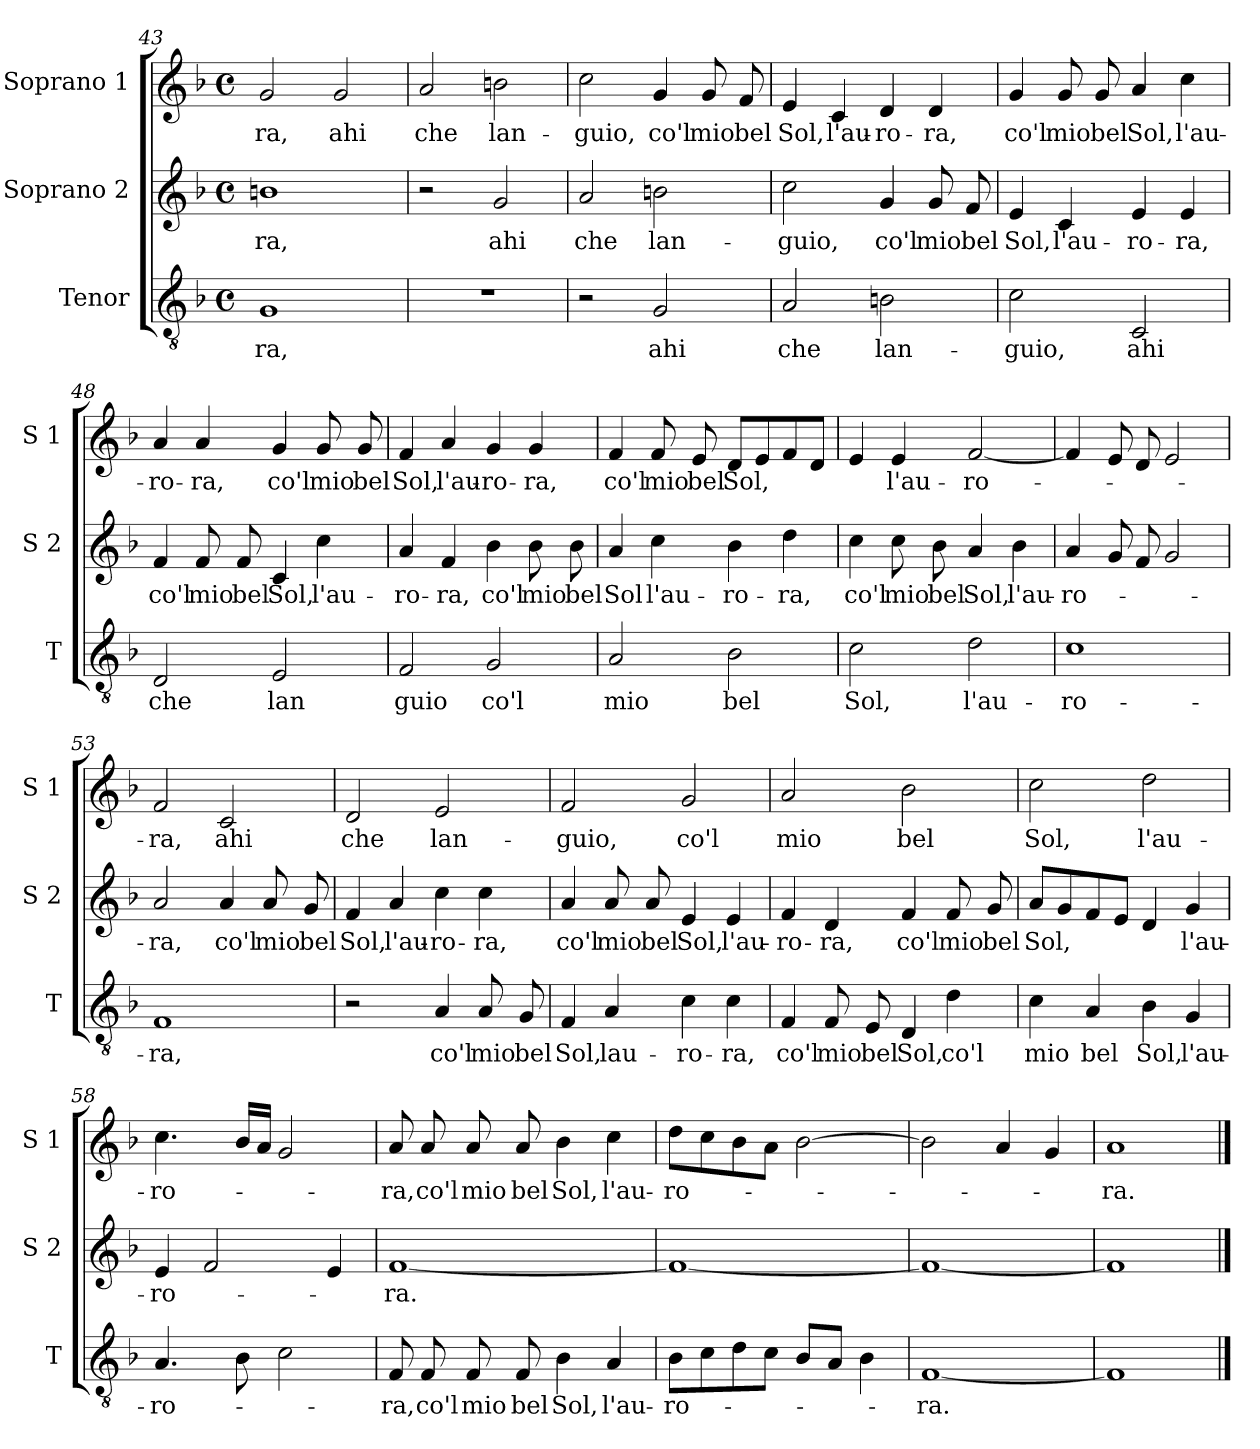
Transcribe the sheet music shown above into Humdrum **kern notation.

**kern	**text	**kern	**text	**kern	**text
*part3	*part3	*part2	*part2	*part1	*part1
*staff3	*staff3	*staff2	*staff2	*staff1	*staff1
*I"Tenor	*	*I"Soprano 2	*	*I"Soprano 1	*
*I'T	*	*I'S 2	*	*I'S 1	*
!!LO:LB:g=z
*clefGv2	*	*clefG2	*	*clefG2	*
*k[b-]	*	*k[b-]	*	*k[b-]	*
*F:	*	*F:	*	*F:	*
*M4/4	*	*M4/4	*	*M4/4	*
*met(c)	*	*met(c)	*	*met(c)	*
=43	=43	=43	=43	=43	=43
!	!LO:LY:b	!	!LO:LY:b	!	!LO:LY:b
1G	-ra,	1bn	-ra,	2g/	-ra,
!	!	!	!	!	!LO:LY:b
.	.	.	.	2g/	ahi
=44	=44	=44	=44	=44	=44
!	!	!	!	!	!LO:LY:b
1r	.	2r	.	2a/	che
!	!	!	!LO:LY:b	!	!LO:LY:b
.	.	2g/	ahi	2bn\	lan-
=45	=45	=45	=45	=45	=45
!	!	!	!LO:LY:b	!	!LO:LY:b
2r	.	2a/	che	2cc\	-guio,
!	!LO:LY:b	!	!LO:LY:b	!	!LO:LY:b
2G/	ahi	2bn\	lan-	4g/	co'l
!	!	!	!	!	!LO:LY:b
.	.	.	.	8g/	mio
!	!	!	!	!	!LO:LY:b
.	.	.	.	8f/	bel
=46	=46	=46	=46	=46	=46
!	!LO:LY:b	!	!LO:LY:b	!	!LO:LY:b
2A/	che	2cc\	-guio,	4e/	Sol,
!	!	!	!	!	!LO:LY:b
.	.	.	.	4c/	l'au-
!	!LO:LY:b	!	!LO:LY:b	!	!LO:LY:b
2Bn\	lan-	4g/	co'l	4d/	-ro-
!	!	!	!LO:LY:b	!	!LO:LY:b
.	.	8g/	mio	4d/	-ra,
!	!	!	!LO:LY:b	!	!
.	.	8f/	bel	.	.
!!LO:PB:g=z
=47	=47	=47	=47	=47	=47
!	!LO:LY:b	!	!LO:LY:b	!	!LO:LY:b
2c\	-guio,	4e/	Sol,	4g/	co'l
!	!	!	!LO:LY:b	!	!LO:LY:b
.	.	4c/	l'au-	8g/	mio
!	!	!	!	!	!LO:LY:b
.	.	.	.	8g/	bel
!	!LO:LY:b	!	!LO:LY:b	!	!LO:LY:b
2C/	ahi	4e/	-ro-	4a/	Sol,
!	!	!	!LO:LY:b	!	!LO:LY:b
.	.	4e/	-ra,	4cc\	l'au-
=48	=48	=48	=48	=48	=48
!	!LO:LY:b	!	!LO:LY:b	!	!LO:LY:b
2D/	che	4f/	co'l	4a/	-ro-
!	!	!	!LO:LY:b	!	!LO:LY:b
.	.	8f/	mio	4a/	-ra,
!	!	!	!LO:LY:b	!	!
.	.	8f/	bel	.	.
!	!LO:LY:b	!	!LO:LY:b	!	!LO:LY:b
2E/	lan	4c/	Sol,	4g/	co'l
!	!	!	!LO:LY:b	!	!LO:LY:b
.	.	4cc\	l'au-	8g/	mio
!	!	!	!	!	!LO:LY:b
.	.	.	.	8g/	bel
=49	=49	=49	=49	=49	=49
!	!LO:LY:b	!	!LO:LY:b	!	!LO:LY:b
2F/	guio	4a/	-ro-	4f/	Sol,
!	!	!	!LO:LY:b	!	!LO:LY:b
.	.	4f/	-ra,	4a/	l'au-
!	!LO:LY:b	!	!LO:LY:b	!	!LO:LY:b
2G/	co'l	4b-\	co'l	4g/	-ro-
!	!	!	!LO:LY:b	!	!LO:LY:b
.	.	8b-\	mio	4g/	-ra,
!	!	!	!LO:LY:b	!	!
.	.	8b-\	bel	.	.
=50	=50	=50	=50	=50	=50
!	!LO:LY:b	!	!LO:LY:b	!	!LO:LY:b
2A/	mio	4a/	Sol	4f/	co'l
!	!	!	!LO:LY:b	!	!LO:LY:b
.	.	4cc\	l'au-	8f/	mio
!	!	!	!	!	!LO:LY:b
.	.	.	.	8e/	bel
!	!LO:LY:b	!	!LO:LY:b	!	!LO:LY:b
2B-\	bel	4b-\	-ro-	8d/L	Sol,
.	.	.	.	8e/	.
!	!	!	!LO:LY:b	!	!
.	.	4dd\	-ra,	8f/	.
.	.	.	.	8d/J	.
!!LO:LB:g=z
=51	=51	=51	=51	=51	=51
!	!LO:LY:b	!	!LO:LY:b	!	!
2c\	Sol,	4cc\	co'l	4e/	.
!	!	!	!LO:LY:b	!	!LO:LY:b
.	.	8cc\	mio	4e/	l'au-
!	!	!	!LO:LY:b	!	!
.	.	8b-\	bel	.	.
!	!LO:LY:b	!	!LO:LY:b	!	!LO:LY:b
2d\	l'au-	4a/	Sol,	[2f/	-ro-
!	!	!	!LO:LY:b	!	!
.	.	4b-\	l'au-	.	.
=52	=52	=52	=52	=52	=52
!	!LO:LY:b	!	!LO:LY:b	!	!
1c	-ro-	4a/	-ro-	4f/]	.
.	.	8g/	.	8e/	.
.	.	8f/	.	8d/	.
.	.	2g/	.	2e/	.
=53	=53	=53	=53	=53	=53
!	!LO:LY:b	!	!LO:LY:b	!	!LO:LY:b
1F	-ra,	2a/	-ra,	2f/	-ra,
!	!	!	!LO:LY:b	!	!LO:LY:b
.	.	4a/	co'l	2c/	ahi
!	!	!	!LO:LY:b	!	!
.	.	8a/	mio	.	.
!	!	!	!LO:LY:b	!	!
.	.	8g/	bel	.	.
=54	=54	=54	=54	=54	=54
!	!	!	!LO:LY:b	!	!LO:LY:b
2r	.	4f/	Sol,	2d/	che
!	!	!	!LO:LY:b	!	!
.	.	4a/	l'au-	.	.
!	!LO:LY:b	!	!LO:LY:b	!	!LO:LY:b
4A/	co'l	4cc\	-ro-	2e/	lan-
!	!LO:LY:b	!	!LO:LY:b	!	!
8A/	mio	4cc\	-ra,	.	.
!	!LO:LY:b	!	!	!	!
8G/	bel	.	.	.	.
!!LO:LB:g=z
=55	=55	=55	=55	=55	=55
!	!LO:LY:b	!	!LO:LY:b	!	!LO:LY:b
4F/	Sol,	4a/	co'l	2f/	-guio,
!	!LO:LY:b	!	!LO:LY:b	!	!
4A/	lau-	8a/	mio	.	.
!	!	!	!LO:LY:b	!	!
.	.	8a/	bel	.	.
!	!LO:LY:b	!	!LO:LY:b	!	!LO:LY:b
4c\	-ro-	4e/	Sol,	2g/	co'l
!	!LO:LY:b	!	!LO:LY:b	!	!
4c\	-ra,	4e/	l'au-	.	.
=56	=56	=56	=56	=56	=56
!	!LO:LY:b	!	!LO:LY:b	!	!LO:LY:b
4F/	co'l	4f/	-ro-	2a/	mio
!	!LO:LY:b	!	!LO:LY:b	!	!
8F/	mio	4d/	-ra,	.	.
!	!LO:LY:b	!	!	!	!
8E/	bel	.	.	.	.
!	!LO:LY:b	!	!LO:LY:b	!	!LO:LY:b
4D/	Sol,	4f/	co'l	2b-\	bel
!	!LO:LY:b	!	!LO:LY:b	!	!
4d\	co'l	8f/	mio	.	.
!	!	!	!LO:LY:b	!	!
.	.	8g/	bel	.	.
=57	=57	=57	=57	=57	=57
!	!LO:LY:b	!	!LO:LY:b	!	!LO:LY:b
4c\	mio	8a/L	Sol,	2cc\	Sol,
.	.	8g/	.	.	.
!	!LO:LY:b	!	!	!	!
4A/	bel	8f/	.	.	.
.	.	8e/J	.	.	.
!	!LO:LY:b	!	!	!	!LO:LY:b
4B-\	Sol,	4d/	.	2dd\	l'au-
!	!LO:LY:b	!	!LO:LY:b	!	!
4G/	l'au-	4g/	l'au-	.	.
=58	=58	=58	=58	=58	=58
!	!LO:LY:b	!	!LO:LY:b	!	!LO:LY:b
4.A/	-ro-	4e/	-ro-	4.cc\	-ro-
.	.	2f/	.	.	.
8B-\	.	.	.	16b-/LL	.
.	.	.	.	16a/JJ	.
2c\	.	.	.	2g/	.
.	.	4e/	.	.	.
!!LO:LB:g=z
=59	=59	=59	=59	=59	=59
!	!LO:LY:b	!	!LO:LY:b	!	!LO:LY:b
8F/	-ra,	[1f	-ra.	8a/	-ra,
!	!LO:LY:b	!	!	!	!LO:LY:b
8F/	co'l	.	.	8a/	co'l
!	!LO:LY:b	!	!	!	!LO:LY:b
8F/	mio	.	.	8a/	mio
!	!LO:LY:b	!	!	!	!LO:LY:b
8F/	bel	.	.	8a/	bel
!	!LO:LY:b	!	!	!	!LO:LY:b
4B-\	Sol,	.	.	4b-\	Sol,
!	!LO:LY:b	!	!	!	!LO:LY:b
4A/	l'au-	.	.	4cc\	l'au-
=60	=60	=60	=60	=60	=60
!	!LO:LY:b	!	!	!	!LO:LY:b
8B-\L	-ro-	1f_	.	8dd\L	-ro-
8c\	.	.	.	8cc\	.
8d\	.	.	.	8b-\	.
8c\J	.	.	.	8a\J	.
8B-/L	.	.	.	[2b-\	.
8A/J	.	.	.	.	.
4B-\	.	.	.	.	.
=61	=61	=61	=61	=61	=61
!	!LO:LY:b	!	!	!	!
[1F	-ra.	1f_	.	2b-\]	.
.	.	.	.	4a/	.
.	.	.	.	4g/	.
=62	=62	=62	=62	=62	=62
!	!	!	!	!	!LO:LY:b
1F]	.	1f]	.	1a	-ra.
==	==	==	==	==	==
*-	*-	*-	*-	*-	*-
